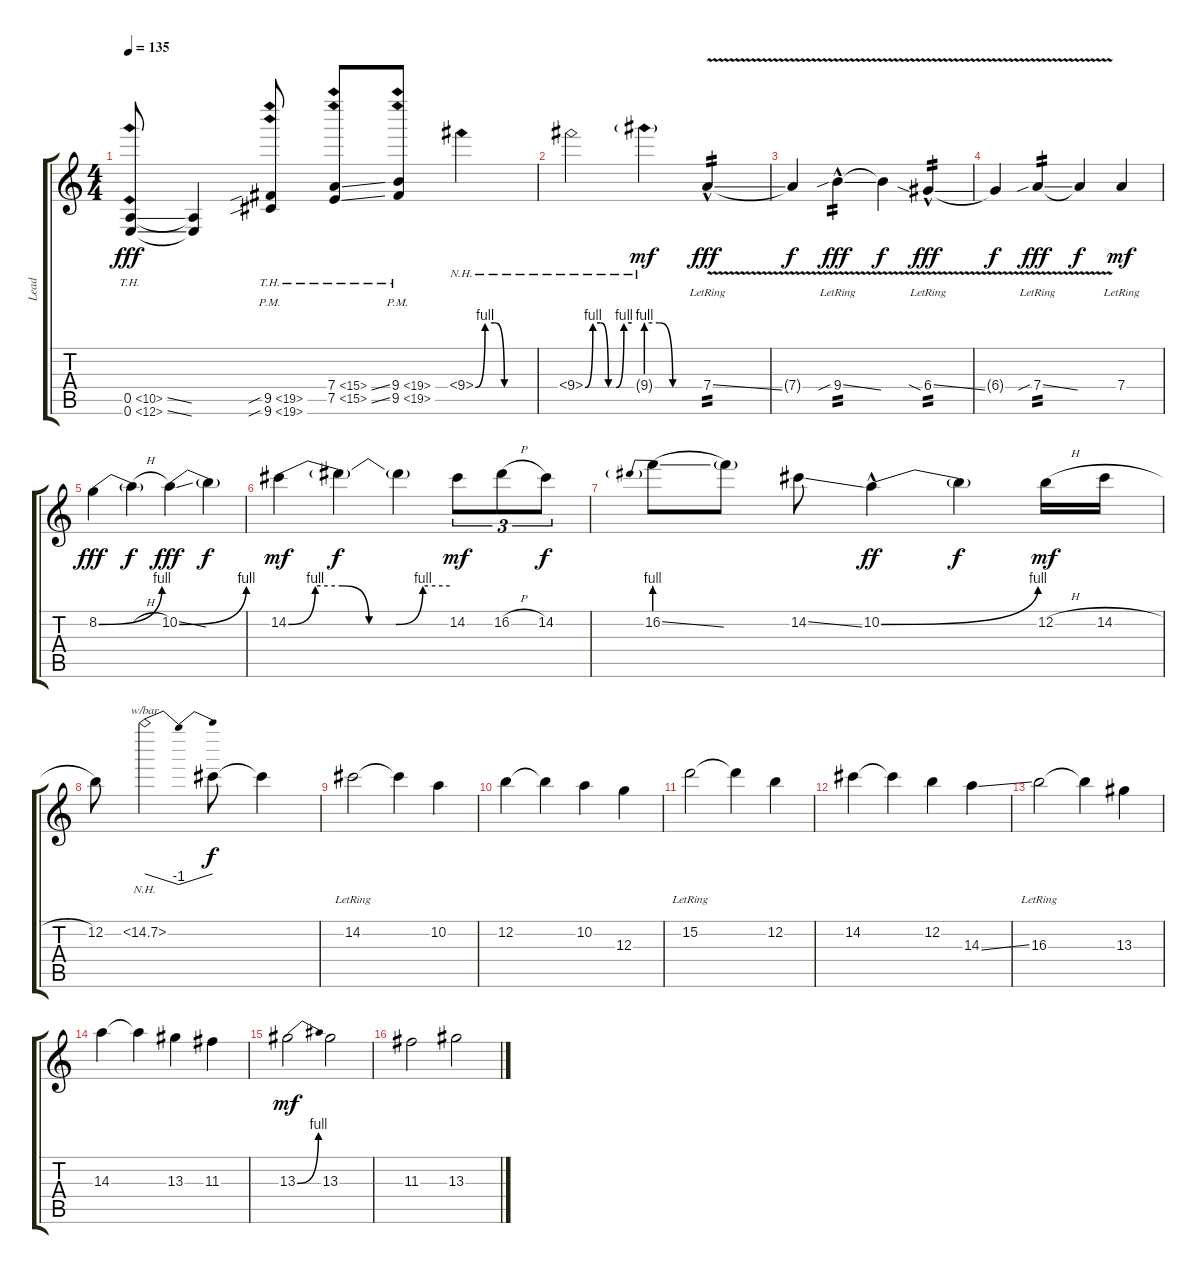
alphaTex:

\track ("Lead" "Lead") {instrument distortionguitar}
\staff {score tabs}
\tuning (E4 B3 G3 D3 A2 E2) {hide}
\ts (4 4)
\tempo 135
\clef g2
\ks c
(0.5{th 10 ss} 0.6{th 12 ss}).8{dy fff} (0.5{t} 0.6{t}).4 (9.5{th 10 sib pm} 9.6{th 10 sib pm}).8 (7.4{th 8 ss} 7.5{th 8 ss}).8 (9.4{th 10 pm} 9.5{th 10 pm}).8 9.4{be (custom 0 0 10 4 20 4 30 0 60 0) nh}.4 |
9.4{be (custom 0 0 10 4 20 4 30 0 40 0 50 4 60 4) nh}.2 9.4{be (custom 0 4 15 4 30 0 60 0) nh g}.4{dy mf} 7.4{v ss hac lr}.4{tp 2 dy fff} |
7.4{t}.4{dy f} 9.4{v sib ss hac lr}.4{tp 2 dy fff} 9.4{t}.4{dy f} 6.4{v sia ss hac lr}.4{tp 2 dy fff} |
6.4{t}.4{dy f} 7.4{v sib ss lr}.4{tp 2 dy fff} 7.4{t}.4{dy f} 7.4{lr}.4{dy mf} |
8.2{be (bend 0 0 60 4)}.4{dy fff} 8.2{h t}.4{dy f} 10.2{be (bend 0 0 60 4) ss}.4{dy fff} 10.2{t}.4{dy f} |
14.2{be (custom 0 0 10 4 20 4 30 0 40 0 50 4 60 4)}.4{dy mf} 14.2{t}.4{dy f} 14.2{t}.4 14.2.8{tu (3 2) dy mf} 16.2{h}.8{tu (3 2)} 14.2.8{tu (3 2) dy f} |
16.2{be (prebend 0 4 60 4) ss}.8 16.2{t}.8 14.2{ss}.8 10.2{be (bend 0 0 60 4) hac}.4{dy ff} 10.2{t}.4{dy f} 12.2{h}.16{dy mf} 14.2{h}.16 |
12.2.8 14.2{nh}.2{tbe (dip default 0 0 30 -4 60 0)} 14.2{t}.8{dy f} 14.2{t}.4 |
14.2{lr}.2 14.2{t}.4 10.2.4 |
12.2.4 12.2{t}.4 10.2.4 12.3.4 |
15.2{lr}.2 15.2{t}.4 12.2.4 |
14.2.4 14.2{t}.4 12.2.4 14.3{ss}.4 |
16.3{lr}.2 16.3{t}.4 13.3.4 |
14.3.4 14.3{t}.4 13.3.4 11.3.4 |
13.3{be (bend 0 0 60 4)}.2{dy mf} 13.3.2 |
11.3.2 13.3.2
